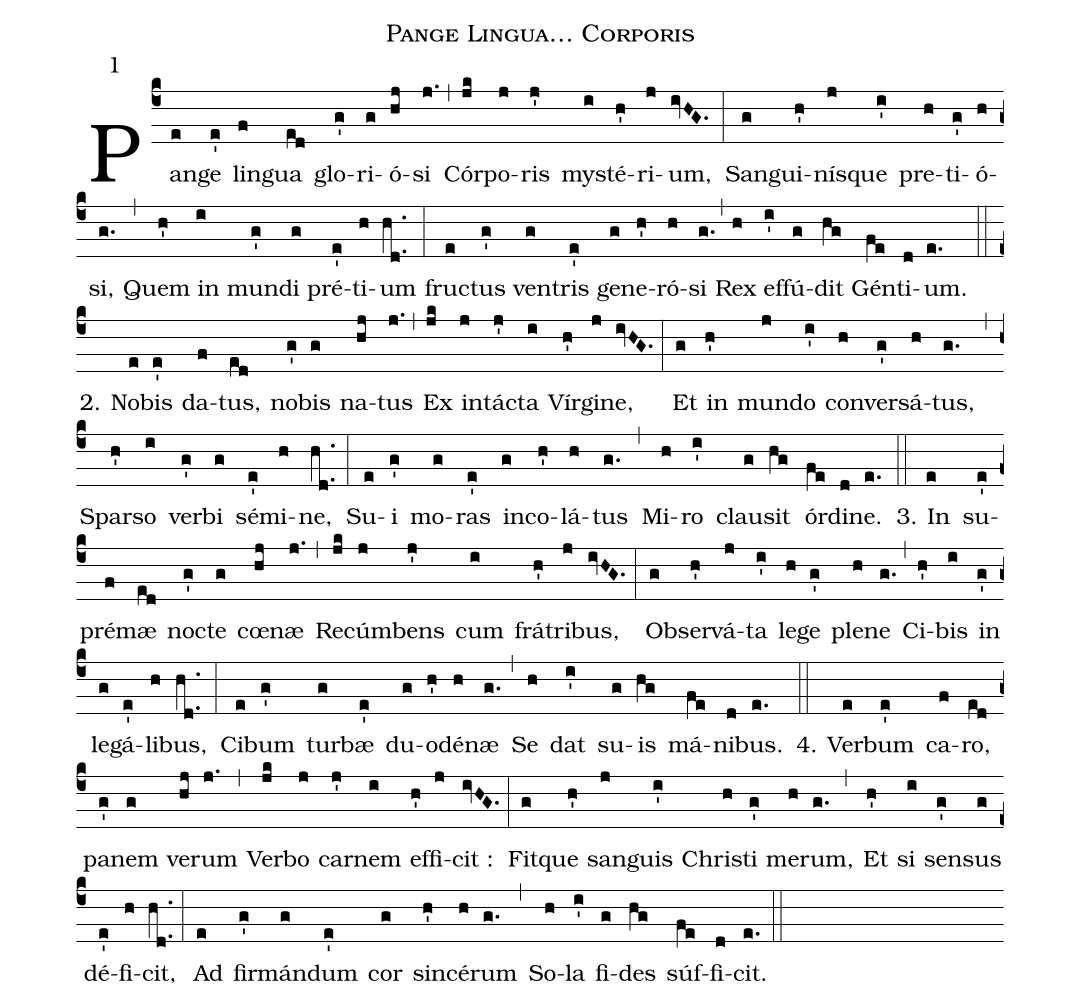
name: Pange Lingua… Corporis;
mode: 1;
%%
(c4)Pan(e)ge(e') lin(f)gua(ed) glo(g')ri(g)ó(hj)si(j.) (,)
Cór(jk)po(j)ris(j') my(i)sté(h')ri(j)um,(ivHG.) (:)
San(g)gui(h')nís(j)que(i') pre(h)ti(g')ó(h)si,(g.) (,)
Quem(h') in(i) mun(g')di(g) pré(e')ti(h)um(hd..) (:)
fru(e)ctus(g') ven(g)tris(e') ge(g)ne(h')ró(h)si(g.) (,)
Rex(h) ef(i')fú(g)dit(hg) Gén(fe)ti(d)um.(e.) (::)

2. No(e)bis(e') da(f)tus,(ed) no(g')bis(g) na(hj)tus(j.) (,)
Ex(jk) in(j)tá(j')cta(i) Vír(h')gi(j)ne,(ivHG.) (:)
Et(g) in(h') mun(j)do(i') con(h)ver(g')sá(h)tus,(g.) (,)
Spar(h')so(i) ver(g')bi(g) sé(e')mi(h)ne,(hd..) (:)
Su(e)i(g') mo(g)ras(e') in(g)co(h')lá(h)tus(g.) (,)
Mi(h)ro(i') clau(g)sit(hg) ór(fe)di(d)ne.(e.) (::)

3. In(e) su(e')pré(f)mæ(ed) no(g')cte(g) cœ(hj)næ(j.) (,)
Re(jk)cúm(j)bens(j') cum(i) frá(h')tri(j)bus,(ivHG.) (:)
Obs(g)er(h')vá(j)ta(i') le(h)ge(g') ple(h)ne(g.) (,)
Ci(h')bis(i) in(g') le(g)gá(e')li(h)bus,(hd..) (:)
Ci(e)bum(g') tur(g)bæ(e') du(g)o(h')dé(h)næ(g.) (,)
Se(h) dat(i') su(g)is(hg) má(fe)ni(d)bus.(e.) (::)

4. Ver(e)bum(e') ca(f)ro,(ed) pa(g')nem(g) ve(hj)rum(j.) (,)
Ver(jk)bo(j) car(j')nem(i) ef(h')fi(j)cit :(ivHG.) (:)
Fit(g)que(h') san(j)guis(i') Chri(h)sti(g') me(h)rum,(g.) (,)
Et(h') si(i) sen(g')sus(g) dé(e')fi(h)cit,(hd..) (:)
Ad(e) fir(g')mán(g)dum(e') cor(g) sin(h')cé(h)rum(g.) (,)
So(h)la(i') fi(g)des(hg) súf(fe)fi(d)cit.(e.) (::)
